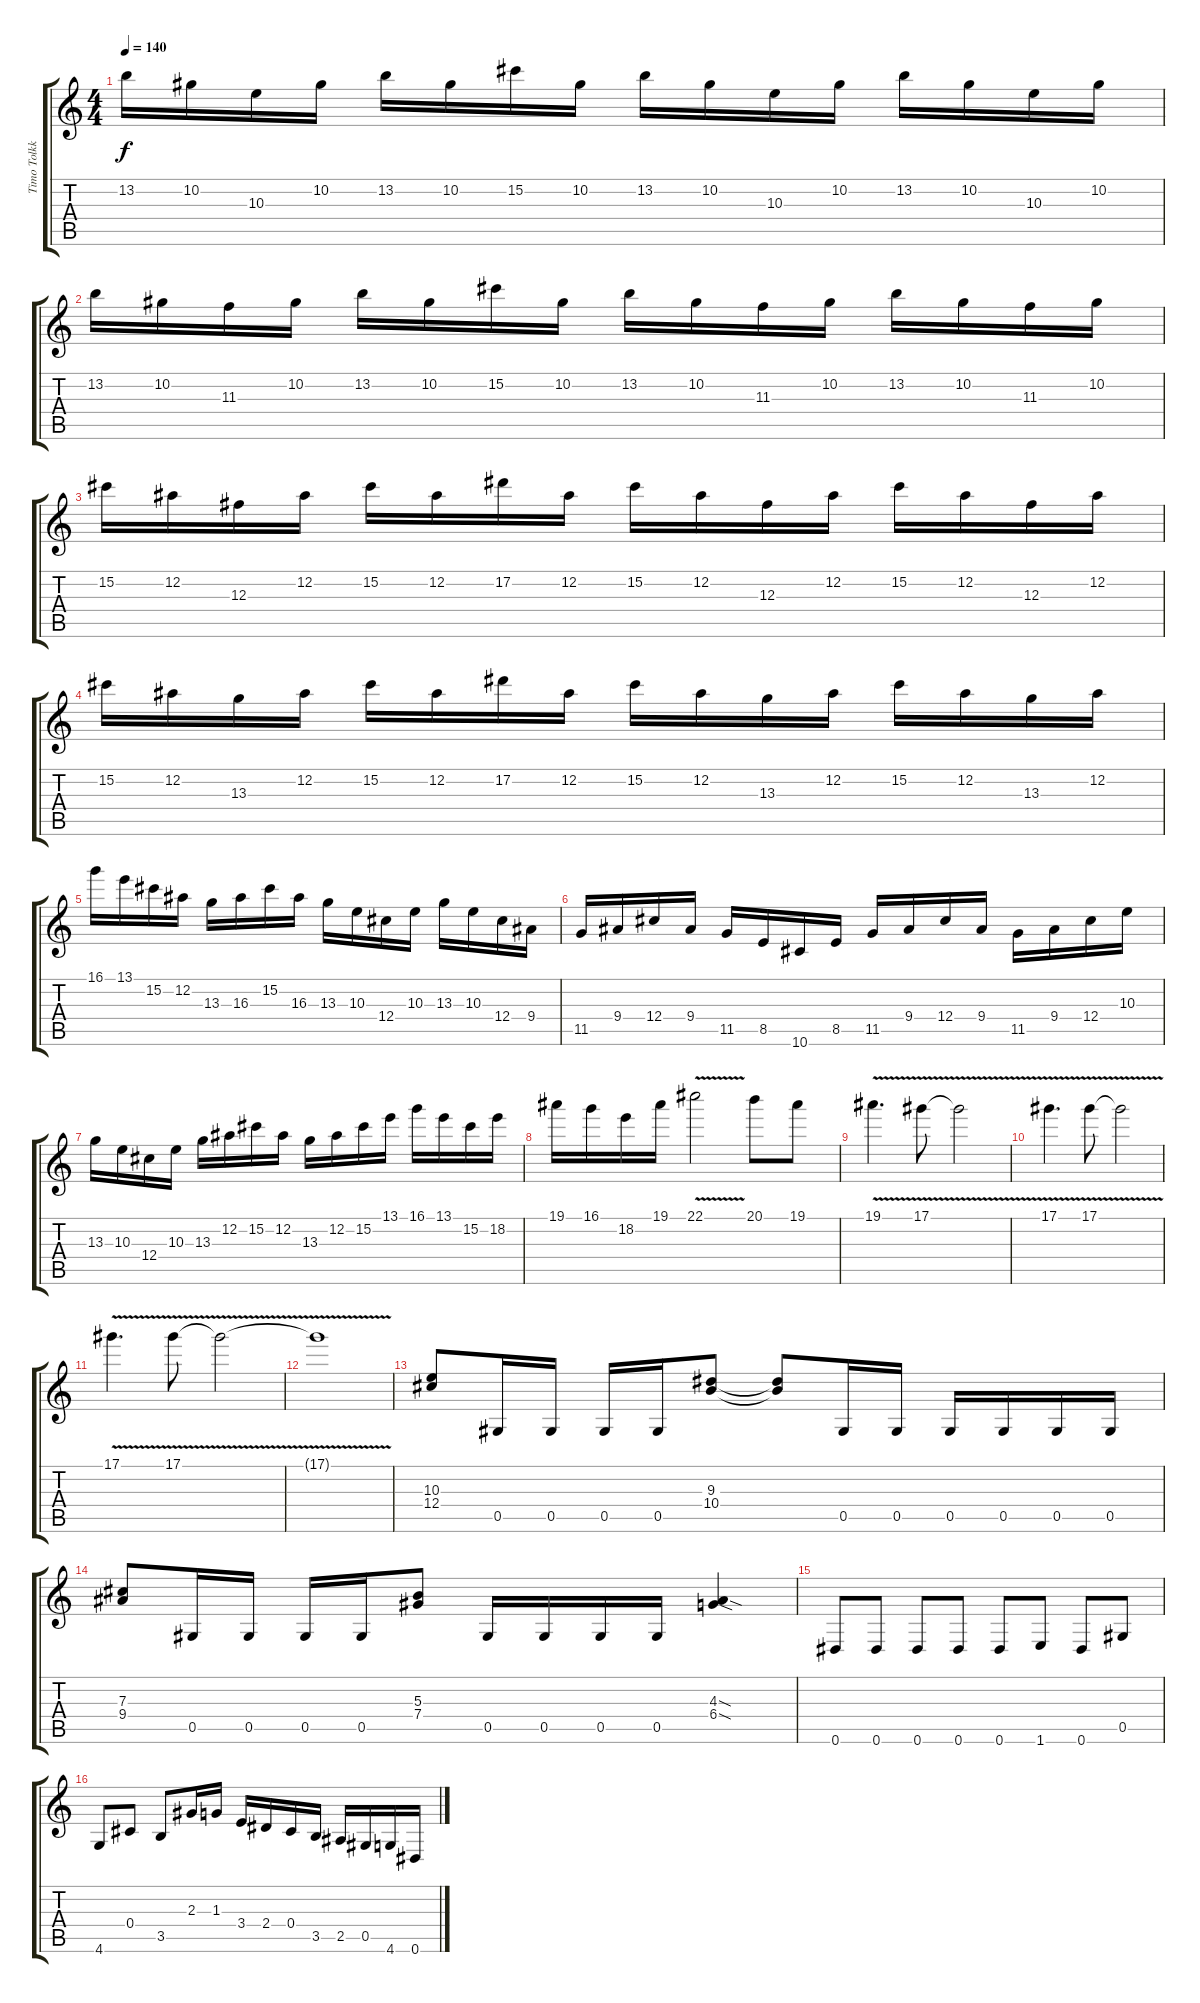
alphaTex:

\track ("Timo Tolkki I" "Timo Tolkk") {instrument distortionguitar}
\staff {score tabs}
\tuning (Eb4 Bb3 Gb3 Db3 Ab2 Eb2) {hide}
\ts (4 4)
\tempo 140
\clef g2
\ks c
13.2.16{dy f} 10.2.16 10.3.16 10.2.16 13.2.16 10.2.16 15.2.16 10.2.16 13.2.16 10.2.16 10.3.16 10.2.16 13.2.16 10.2.16 10.3.16 10.2.16 |
13.2.16 10.2.16 11.3.16 10.2.16 13.2.16 10.2.16 15.2.16 10.2.16 13.2.16 10.2.16 11.3.16 10.2.16 13.2.16 10.2.16 11.3.16 10.2.16 |
15.2.16 12.2.16 12.3.16 12.2.16 15.2.16 12.2.16 17.2.16 12.2.16 15.2.16 12.2.16 12.3.16 12.2.16 15.2.16 12.2.16 12.3.16 12.2.16 |
15.2.16 12.2.16 13.3.16 12.2.16 15.2.16 12.2.16 17.2.16 12.2.16 15.2.16 12.2.16 13.3.16 12.2.16 15.2.16 12.2.16 13.3.16 12.2.16 |
16.1.16 13.1.16 15.2.16 12.2.16 13.3.16 16.3.16 15.2.16 16.3.16 13.3.16 10.3.16 12.4.16 10.3.16 13.3.16 10.3.16 12.4.16 9.4.16 |
11.5.16 9.4.16 12.4.16 9.4.16 11.5.16 8.5.16 10.6.16 8.5.16 11.5.16 9.4.16 12.4.16 9.4.16 11.5.16 9.4.16 12.4.16 10.3.16 |
13.3.16 10.3.16 12.4.16 10.3.16 13.3.16 12.2.16 15.2.16 12.2.16 13.3.16 12.2.16 15.2.16 13.1.16 16.1.16 13.1.16 15.2.16 18.2.16 |
19.1.16 16.1.16 18.2.16 19.1.16 22.1{v}.2 20.1.8 19.1.8 |
19.1{v}.4{d} 17.1{v}.8 17.1{t}.2 |
17.1{v}.4{d volume 13} 17.1{v}.8 17.1{t}.2 |
17.1{v}.4{d} 17.1{v}.8 17.1{t}.2 |
17.1{v t}.1 |
(10.3 12.4).8 0.5.16 0.5.16 0.5.16 0.5.16 (9.3 10.4).8 (9.3{t} 10.4{t}).8 0.5.16 0.5.16 0.5.16 0.5.16 0.5.16 0.5.16 |
(7.3 9.4).8 0.5.16 0.5.16 0.5.16 0.5.16 (5.3 7.4).8 0.5.16 0.5.16 0.5.16 0.5.16 (4.3{sod} 6.4{sod}).4 |
0.6.8 0.6.8 0.6.8 0.6.8 0.6.8 1.6.8 0.6.8 0.5.8 |
4.6.8 0.4.8 3.5.8 2.3.16 1.3.16 3.4.16 2.4.16 0.4.16 3.5.16 2.5.16 0.5.16 4.6.16 0.6.16
